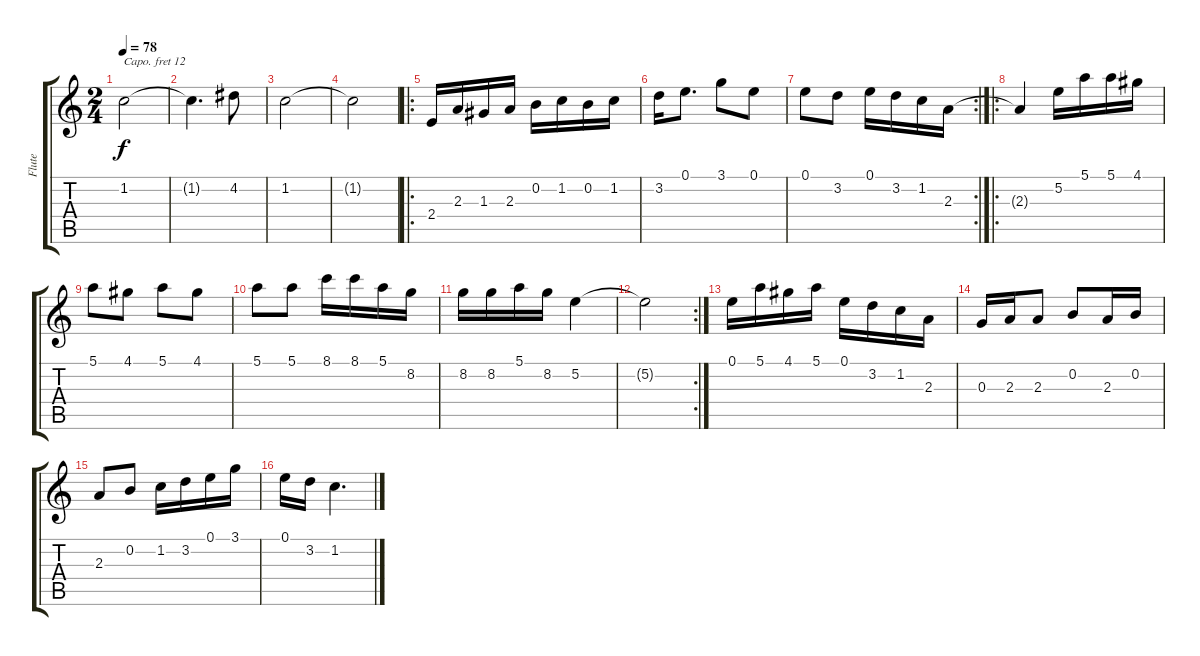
\track ("Flute" "Flute") {instrument panflute}
\staff {score tabs}
\capo 12
\tuning (E4 B3 G3 D3 A2 E2) {hide}
\ts (2 4)
\tempo 78
\clef g2
\ks c
1.2.2{dy f} |
1.2{t}.4{d} 4.2.8 |
1.2.2 |
1.2{t}.2 |
\ro
2.4.16 2.3.16 1.3.16 2.3.16 0.2.16 1.2.16 0.2.16 1.2.16 |
3.2.16 0.1.8{d} 3.1.8 0.1.8 |
\rc 2
0.1.8 3.2.8 0.1.16 3.2.16 1.2.16 2.3.16 |
\ro
2.3{t}.4 5.2.16 5.1.16 5.1.16 4.1.16 |
5.1.8 4.1.8 5.1.8 4.1.8 |
5.1.8 5.1.8 8.1.16 8.1.16 5.1.16 8.2.16 |
8.2.16 8.2.16 5.1.16 8.2.16 5.2.4 |
\rc 2
5.2{t}.2 |
0.1.16 5.1.16 4.1.16 5.1.16 0.1.16 3.2.16 1.2.16 2.3.16 |
0.3.16 2.3.16 2.3.8 0.2.8 2.3.16 0.2.16 |
2.3.8 0.2.8 1.2.16 3.2.16 0.1.16 3.1.16 |
0.1.16 3.2.16 1.2.4{d}
